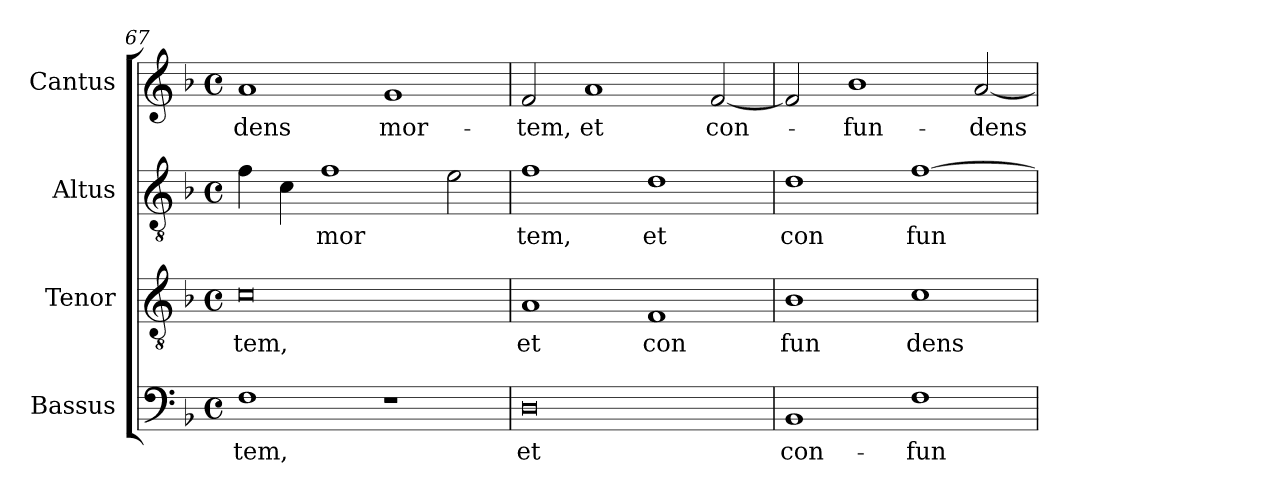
**kern	**text	**kern	**text	**kern	**text	**kern	**text
*part4	*part4	*part3	*part3	*part2	*part2	*part1	*part1
*staff4	*staff4	*staff3	*staff3	*staff2	*staff2	*staff1	*staff1
*I"Bassus	*	*I"Tenor	*	*I"Altus	*	*I"Cantus	*
!!LO:LB:g=z
*clefF4	*	*clefGv2	*	*clefGv2	*	*clefG2	*
*k[b-]	*	*k[b-]	*	*k[b-]	*	*k[b-]	*
*F:	*	*F:	*	*F:	*	*F:	*
*M4/4	*	*M4/4	*	*M4/4	*	*M4/4	*
*met(c)	*	*met(c)	*	*met(c)	*	*met(c)	*
=67	=67	=67	=67	=67	=67	=67	=67
!	!LO:LY:b:cj	!	!LO:LY:b:cj	!	!	!	!LO:LY:b:cj
1F	tem,	0c	tem,	4f\	.	1a	-dens
.	.	.	.	4c\	.	.	.
!	!	!	!	!	!LO:LY:b	!	!
.	.	.	.	1f	mor	.	.
!	!	!	!	!	!	!	!LO:LY:b:cj
1r	.	.	.	.	.	1g	mor-
.	.	.	.	2e\	.	.	.
=68	=68	=68	=68	=68	=68	=68	=68
!	!LO:LY:b:cj	!	!LO:LY:b:cj	!	!LO:LY:b:cj	!	!LO:LY:b:cj
0D	et	1A	et	1f	tem,	2f/	-tem,
!	!	!	!	!	!	!	!LO:LY:b:cj
.	.	.	.	.	.	1a	et
!	!	!	!LO:LY:b:cj	!	!LO:LY:b:cj	!	!
.	.	1F	con	1d	et	.	.
!	!	!	!	!	!	!	!LO:LY:b
.	.	.	.	.	.	[<2f/	con-
=69	=69	=69	=69	=69	=69	=69	=69
!	!LO:LY:b:cj	!	!LO:LY:b:cj	!	!LO:LY:b:cj	!	!
1BB-	con-	1B-	fun	1d	con	2f/]	.
!	!	!	!	!	!	!	!LO:LY:b:cj
.	.	.	.	.	.	1b-	-fun-
!	!LO:LY:b:cj	!	!LO:LY:b:cj	!	!LO:LY:b:cj	!	!
1F	-fun-	1c	dens	[>1f	fun	.	.
!	!	!	!	!	!	!	!LO:LY:b
.	.	.	.	.	.	[<2a/	-dens
=	=	=	=	=	=	=	=
*-	*-	*-	*-	*-	*-	*-	*-
